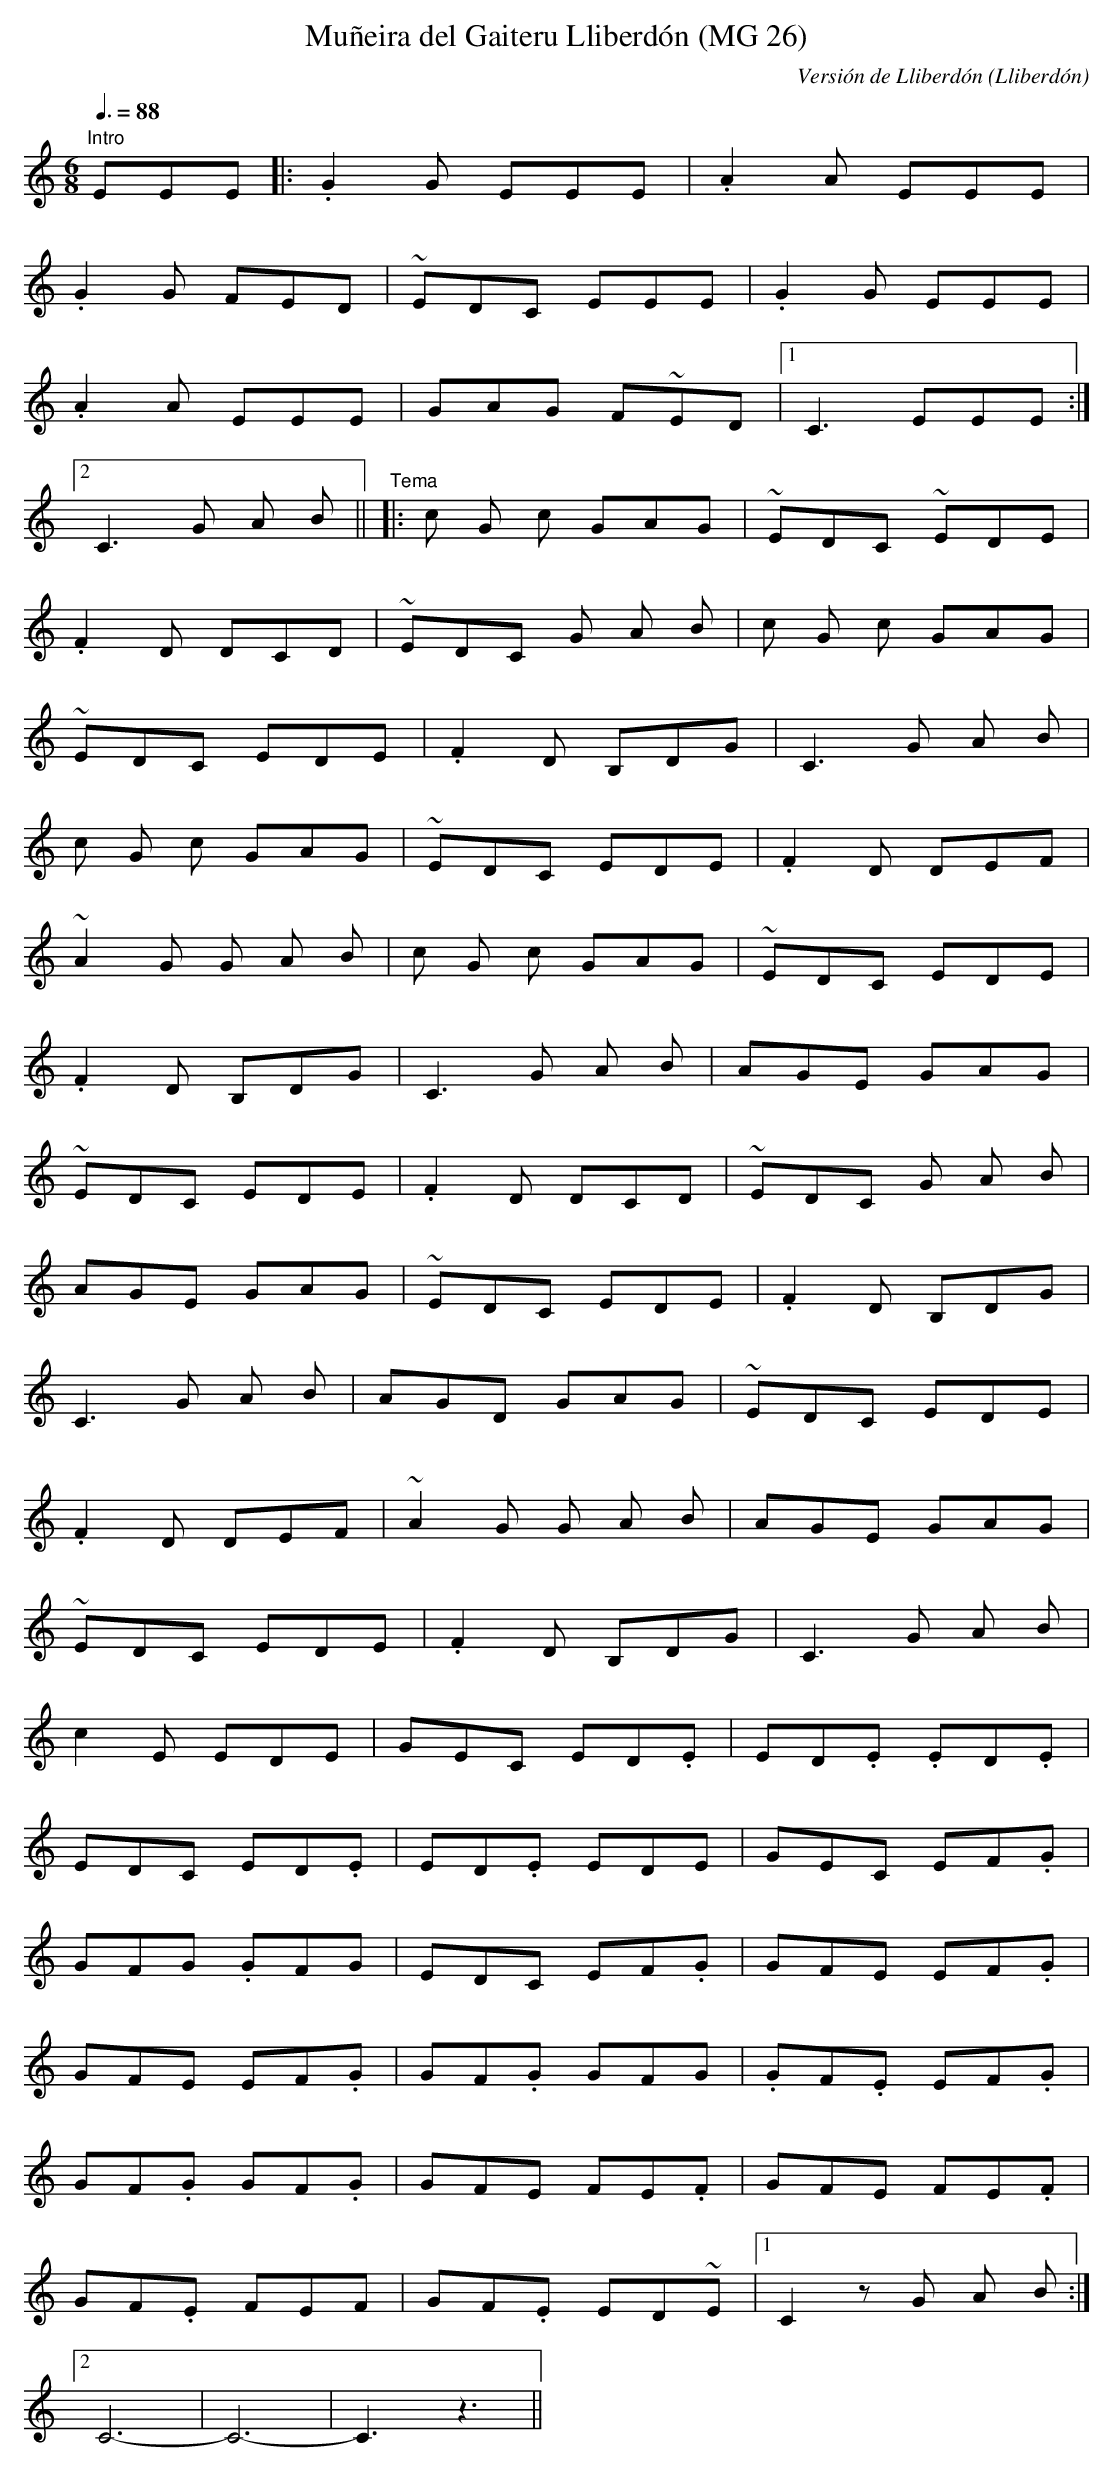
X:1
T:Muñeira del Gaiteru Lliberdón (MG 26)
C:Versión de Lliberdón
O:Lliberdón
E:Nivel 3
M:6/8
L:1/8
Q:3/8=88
K:C
"Intro"EEE|:.G2 G EEE|.A2 A EEE|
.G2 G FED|~EDC EEE|.G2 G EEE|
.A2 A EEE|GAG F~ED|[1 C3 EEE:|
[2 C3 G A B||"Tema"|:c G c GAG|~EDC ~EDE|
.F2 D DCD|~EDC G A B|c G c GAG|
~EDC EDE|.F2 D B,DG|C3 G A B|
c G c GAG|~EDC EDE|.F2 D DEF|
~A2 G G A B|c G c GAG|~EDC EDE|
.F2 D B,DG|C3 G A B|AGE GAG|
~EDC EDE|.F2 D DCD|~EDC G A B|
AGE GAG|~EDC EDE|.F2 D B,DG|
C3 G A B|AGD GAG|~EDC EDE|
.F2 D DEF|~A2 G G A B|AGE GAG|
~EDC EDE|.F2 D B,DG|C3 G A B|
c2 E EDE|GEC ED.E|ED.E .ED.E|
EDC ED.E|ED.E EDE|GEC EF.G|
GFG .GFG|EDC EF.G|GFE EF.G|
GFE EF.G|GF.G GFG|.GF.E EF.G|
GF.G GF.G|GFE FE.F|GFE FE.F|
GF.E FEF|GF.E ED~E|[1 C2 z G A B:|
[2 C6-|C6 -|C3 z3||
